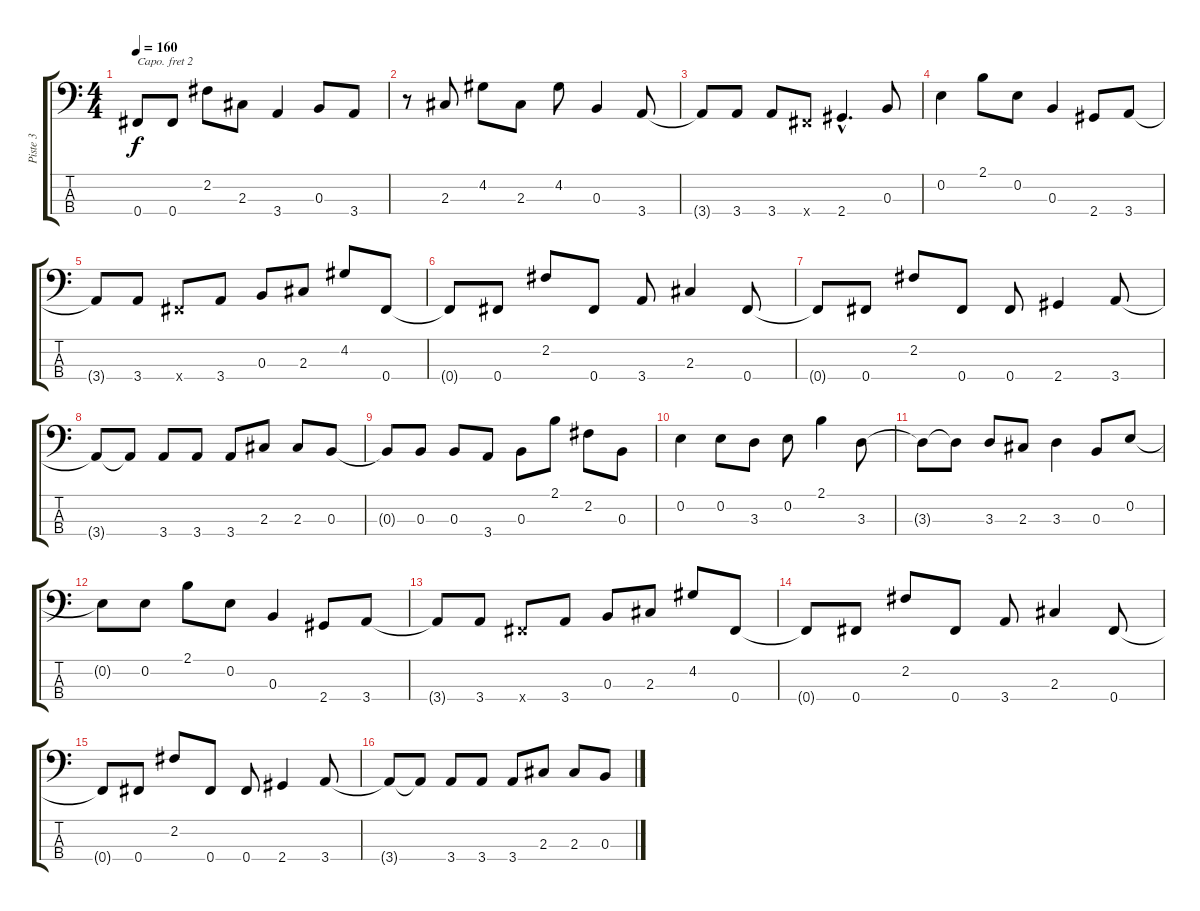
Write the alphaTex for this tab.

\track ("Piste 3" "Piste 3") {instrument electricbasspick}
\staff {score tabs}
\capo 2
\tuning (G2 D2 A1 E1) {hide}
\ts (4 4)
\tempo 160
\clef f4
\ks c
0.4{t}.8{dy f} 0.4.8 2.2.8 2.3.8 3.4.4 0.3.8 3.4.8 |
r.8 2.3.8 4.2.8 2.3.8 4.2.8 0.3.4 3.4.8 |
3.4{t}.8 3.4.8 3.4.8 0.4{x}.8 2.4{hac}.4{d} 0.3.8 |
0.2.4 2.1.8 0.2.8 0.3.4 2.4.8 3.4.8 |
3.4{t}.8 3.4.8 0.4{x}.8 3.4.8 0.3.8 2.3.8 4.2.8 0.4.8 |
0.4{t}.8 0.4.8 2.2.8 0.4.8 3.4.8 2.3.4 0.4.8 |
0.4{t}.8 0.4.8 2.2.8 0.4.8 0.4.8 2.4.4 3.4.8 |
3.4{t}.8 3.4{t}.8 3.4.8 3.4.8 3.4.8 2.3.8 2.3.8 0.3.8 |
0.3{t}.8 0.3.8 0.3.8 3.4.8 0.3.8 2.1.8 2.2.8 0.3.8 |
0.2.4 0.2.8 3.3.8 0.2.8 2.1.4 3.3.8 |
3.3{t}.8 3.3{t}.8 3.3.8 2.3.8 3.3.4 0.3.8 0.2.8 |
0.2{t}.8 0.2.8 2.1.8 0.2.8 0.3.4 2.4.8 3.4.8 |
3.4{t}.8 3.4.8 0.4{x}.8 3.4.8 0.3.8 2.3.8 4.2.8 0.4.8 |
0.4{t}.8 0.4.8 2.2.8 0.4.8 3.4.8 2.3.4 0.4.8 |
0.4{t}.8 0.4.8 2.2.8 0.4.8 0.4.8 2.4.4 3.4.8 |
3.4{t}.8 3.4{t}.8 3.4.8 3.4.8 3.4.8 2.3.8 2.3.8 0.3.8
